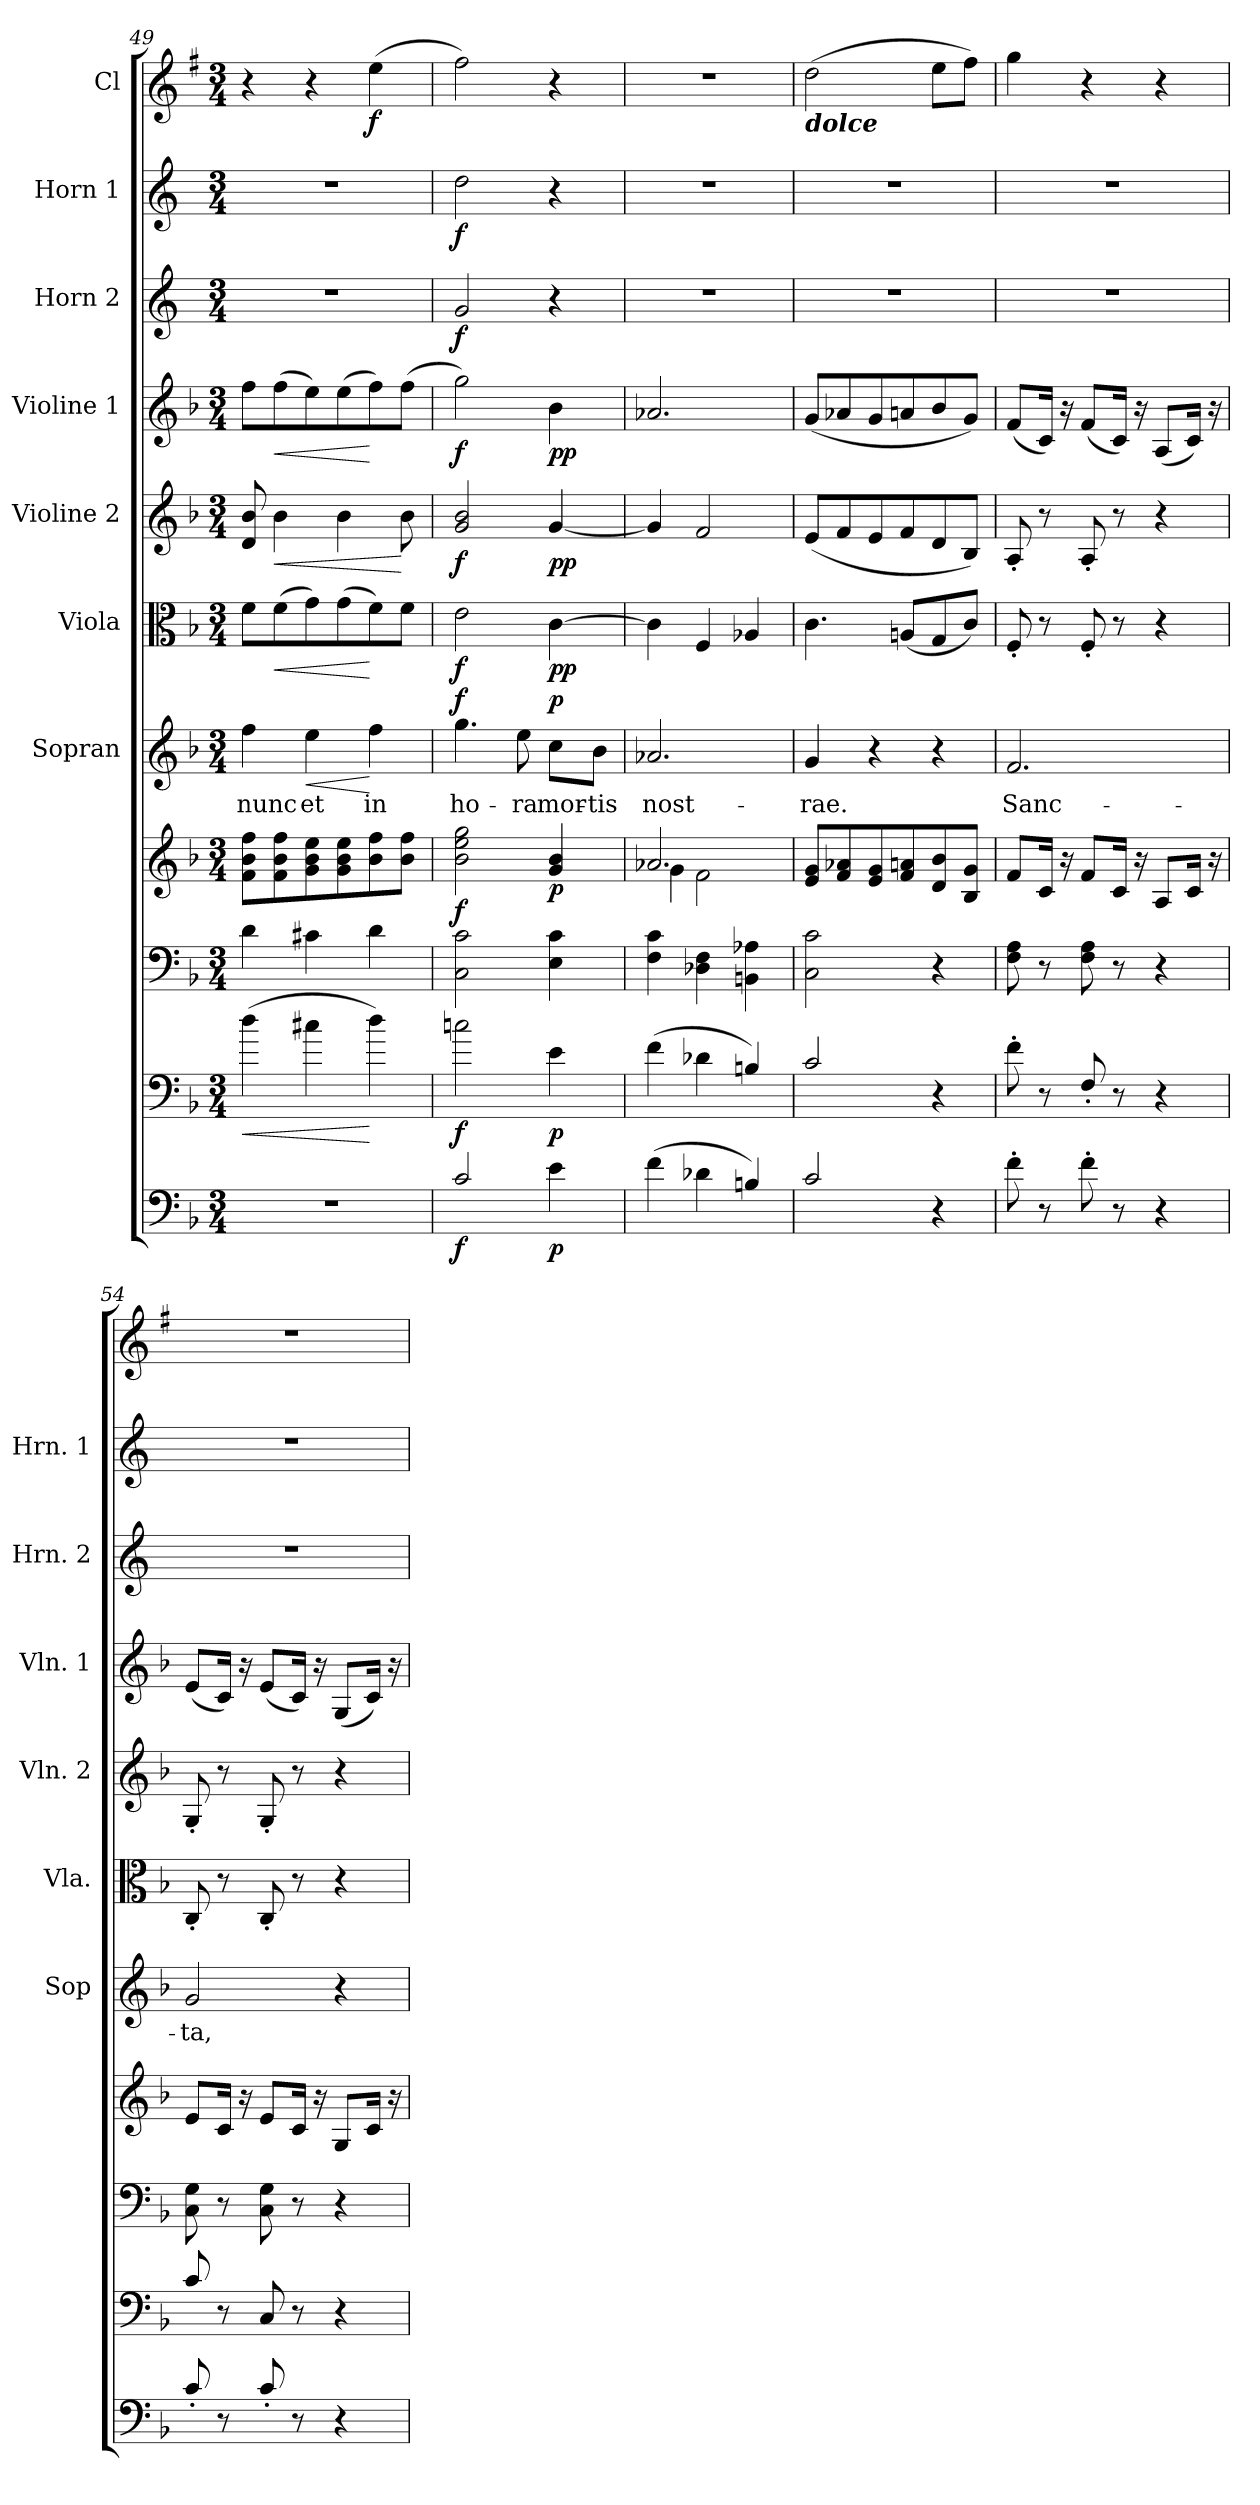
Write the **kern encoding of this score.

**kern	**dynam	**kern	**dynam	**kern	**kern	**dynam	**kern	**text	**dynam	**kern	**dynam	**kern	**dynam	**kern	**dynam	**kern	**dynam	**kern	**dynam	**kern	**dynam
*part10	*part10	*part9	*part9	*part8	*part8	*part8	*part7	*part7	*part7	*part6	*part6	*part5	*part5	*part4	*part4	*part3	*part3	*part2	*part2	*part1	*part1
*staff11	*staff11	*staff10	*staff10	*staff9	*staff8	*staff8/9	*staff7	*staff7	*staff7	*staff6	*staff6	*staff5	*staff5	*staff4	*staff4	*staff3	*staff3	*staff2	*staff2	*staff1	*staff1
*	*	*	*	*	*	*	*I"Sopran	*	*	*I"Viola	*	*I"Violine 2	*	*I"Violine 1	*	*I"Horn 2	*	*I"Horn 1	*	*I"Cl	*
*	*	*	*	*	*	*	*I'Sop	*	*	*I'Vla.	*	*I'Vln. 2	*	*I'Vln. 1	*	*I'Hrn. 2	*	*I'Hrn. 1	*	*	*
*clefF4	*	*clefF4	*	*clefF4	*clefG2	*	*clefG2	*	*	*clefC3	*	*clefG2	*	*clefG2	*	*clefG2	*	*clefG2	*	*clefG2	*
*ITrd7c12	*	*ITrd7c12	*	*	*	*	*	*	*	*	*	*	*	*	*	*ITrd4c7	*	*ITrd4c7	*	*ITrd1c2	*
*k[b-]	*	*k[b-]	*	*k[b-]	*k[b-]	*	*k[b-]	*	*	*k[b-]	*	*k[b-]	*	*k[b-]	*	*k[b-]	*	*k[b-]	*	*k[b-]	*
*F:	*	*F:	*	*F:	*F:	*	*F:	*	*	*F:	*	*F:	*	*F:	*	*F:	*	*F:	*	*F:	*
*M3/4	*	*M3/4	*	*M3/4	*M3/4	*	*M3/4	*	*	*M3/4	*	*M3/4	*	*M3/4	*	*M3/4	*	*M3/4	*	*M3/4	*
=49	=49	=49	=49	=49	=49	=49	=49	=49	=49	=49	=49	=49	=49	=49	=49	=49	=49	=49	=49	=49	=49
!	!	!	!LO:HP:b	!	!	!	!	!LO:LY:b	!	!	!	!	!	!	!	!	!	!	!	!	!
2.r	.	(>4d\	<	4d\	8f\ 8b-\ 8ff\L	.	4ff\	nunc	.	8f\L	.	8d/ 8b-/	.	8ff\L	.	2.r	.	2.r	.	4r	.
!	!	!	!	!	!	!	!	!	!	!	!LO:HP:b	!	!LO:HP:b	!	!LO:HP:b	!	!	!	!	!	!
.	.	.	.	.	8f\ 8b-\ 8ff\	.	.	.	.	(>8f\	<	4b-\	<	(>8ff\	<	.	.	.	.	.	.
!	!	!	!	!	!	!	!	!LO:LY:b	!LO:HP:b	!	!	!	!	!	!	!	!	!	!	!	!
.	.	4c#X\	.	4c#X\	8g\ 8b-\ 8ee\	.	4ee\	et	<	8g\)	.	.	.	8ee\)	.	.	.	.	.	4r	.
.	.	.	.	.	8g\ 8b-\ 8ee\	.	.	.	.	(>8g\	.	4b-\	.	(>8ee\	.	.	.	.	.	.	.
!	!	!	!	!	!	!	!	!LO:LY:b	!	!	!	!	!	!	!	!	!	!	!	!	!LO:DY:b
.	.	4d\)	[	4d\	8b-\ 8ff\	.	4ff\	in	[	8f\)	[	.	.	8ff\)	[	.	.	.	.	(>4dd\	f
.	.	.	.	.	8b-\ 8ff\J	.	.	.	.	8f\J	.	8b-\	[	(>8ff\J	.	.	.	.	.	.	.
=50	=50	=50	=50	=50	=50	=50	=50	=50	=50	=50	=50	=50	=50	=50	=50	=50	=50	=50	=50	=50	=50
!	!LO:DY:b	!	!LO:DY:b	!	!	!LO:DY:b	!	!LO:LY:b	!LO:DY:a	!	!LO:DY:b	!	!LO:DY:b	!	!LO:DY:b	!	!LO:DY:b	!	!LO:DY:b	!	!
2C/	f	2cn\	f	2C\ 2c\	2b-\ 2ee\ 2gg\	f	4.gg\	ho-	f	2e\	f	2g/ 2b-/	f	2gg\)	f	2c/	f	2g\	f	2ee\)	.
!	!	!	!	!	!	!	!	!LO:LY:b	!	!	!	!	!	!	!	!	!	!	!	!	!
.	.	.	.	.	.	.	8ee\	-ra	.	.	.	.	.	.	.	.	.	.	.	.	.
!	!LO:DY:b	!	!LO:DY:b	!	!	!LO:DY:b	!	!LO:LY:b	!LO:DY:a	!	!LO:DY:b	!	!LO:DY:b	!	!LO:DY:b	!	!	!	!	!	!
4E\	p	4E\	p	4E\ 4c\	4g/ 4b-/	p	8cc\L	mor-	p	[4c\	pp	[4g/	pp	4b-\	pp	4r	.	4r	.	4r	.
!	!	!	!	!	!	!	!	!LO:LY:b	!	!	!	!	!	!	!	!	!	!	!	!	!
.	.	.	.	.	.	.	8b-\J	-tis	.	.	.	.	.	.	.	.	.	.	.	.	.
=51	=51	=51	=51	=51	=51	=51	=51	=51	=51	=51	=51	=51	=51	=51	=51	=51	=51	=51	=51	=51	=51
*	*	*	*	*	*^	*	*	*	*	*	*	*	*	*	*	*	*	*	*	*	*
!	!	!	!	!	!	!	!	!	!LO:LY:b	!	!	!	!	!	!	!	!	!	!	!	!	!
(>4F\	.	(>4F\	.	4F\ 4c\	2.a-X/	4g\	.	2.a-X/	nost-	.	4c\]	.	4g/]	.	2.a-X/	.	2.r	.	2.r	.	2.r	.
4D-X\	.	4D-X\	.	4D-X\ 4F\	.	2f\	.	.	.	.	4F/	.	2f/	.	.	.	.	.	.	.	.	.
4BBn/)	.	4BBn/)	.	4BBn\ 4A-X\	.	.	.	.	.	.	4A-X/	.	.	.	.	.	.	.	.	.	.	.
*	*	*	*	*	*v	*v	*	*	*	*	*	*	*	*	*	*	*	*	*	*	*	*
=52	=52	=52	=52	=52	=52	=52	=52	=52	=52	=52	=52	=52	=52	=52	=52	=52	=52	=52	=52	=52	=52
!	!	!	!	!	!	!	!	!	!	!	!	!	!	!	!	!	!	!	!	!LO:TX:b:Bi:t=dolce	!
!	!	!	!	!	!	!	!	!LO:LY:b	!	!	!	!	!	!	!	!	!	!	!	!	!
2C/	.	2C/	.	2C\ 2c\	8e/ 8g/L	.	4g/	-rae.	.	4.c\	.	(<8e/L	.	(<8g/L	.	2.r	.	2.r	.	(>2cc\	.
.	.	.	.	.	8f/ 8a-X/	.	.	.	.	.	.	8f/	.	8a-X/	.	.	.	.	.	.	.
.	.	.	.	.	8e/ 8g/	.	4r	.	.	.	.	8e/	.	8g/	.	.	.	.	.	.	.
.	.	.	.	.	8f/ 8an/	.	.	.	.	(<8An/L	.	8f/	.	8an/	.	.	.	.	.	.	.
4r	.	4r	.	4r	8d/ 8b-/	.	4r	.	.	8G/	.	8d/	.	8b-/	.	.	.	.	.	8dd\L	.
.	.	.	.	.	8B-/ 8g/J	.	.	.	.	8c/J)	.	8B-/J)	.	8g/J)	.	.	.	.	.	8ee\J)	.
!!LO:PB:g=z
=53	=53	=53	=53	=53	=53	=53	=53	=53	=53	=53	=53	=53	=53	=53	=53	=53	=53	=53	=53	=53	=53
!	!	!	!	!	!	!	!	!LO:LY:b	!	!	!	!	!	!	!	!	!	!	!	!	!
8F'>\	.	8F'>\	.	8F\ 8A\	8f/L	.	2.f/	Sanc-	.	8F'</	.	8A'</	.	(<8f/L	.	2.r	.	2.r	.	4ff\	.
8r	.	8r	.	8r	16c/Jk	.	.	.	.	8r	.	8r	.	16c/Jk)	.	.	.	.	.	.	.
.	.	.	.	.	16r	.	.	.	.	.	.	.	.	16r	.	.	.	.	.	.	.
8F'>\	.	8FF'</	.	8F\ 8A\	8f/L	.	.	.	.	8F'</	.	8A'</	.	(<8f/L	.	.	.	.	.	4r	.
8r	.	8r	.	8r	16c/Jk	.	.	.	.	8r	.	8r	.	16c/Jk)	.	.	.	.	.	.	.
.	.	.	.	.	16r	.	.	.	.	.	.	.	.	16r	.	.	.	.	.	.	.
4r	.	4r	.	4r	8A/L	.	.	.	.	4r	.	4r	.	(<8A/L	.	.	.	.	.	4r	.
.	.	.	.	.	16c/Jk	.	.	.	.	.	.	.	.	16c/Jk)	.	.	.	.	.	.	.
.	.	.	.	.	16r	.	.	.	.	.	.	.	.	16r	.	.	.	.	.	.	.
=54	=54	=54	=54	=54	=54	=54	=54	=54	=54	=54	=54	=54	=54	=54	=54	=54	=54	=54	=54	=54	=54
!	!	!	!	!	!	!	!	!LO:LY:b	!	!	!	!	!	!	!	!	!	!	!	!	!
8C'</	.	8C/	.	8C\ 8G\	8e/L	.	2g/	-ta,	.	8C'</	.	8G'</	.	(<8e/L	.	2.r	.	2.r	.	2.r	.
8r	.	8r	.	8r	16c/Jk	.	.	.	.	8r	.	8r	.	16c/Jk)	.	.	.	.	.	.	.
.	.	.	.	.	16r	.	.	.	.	.	.	.	.	16r	.	.	.	.	.	.	.
8C'</	.	8CC/	.	8C\ 8G\	8e/L	.	.	.	.	8C'</	.	8G'</	.	(<8e/L	.	.	.	.	.	.	.
8r	.	8r	.	8r	16c/Jk	.	.	.	.	8r	.	8r	.	16c/Jk)	.	.	.	.	.	.	.
.	.	.	.	.	16r	.	.	.	.	.	.	.	.	16r	.	.	.	.	.	.	.
4r	.	4r	.	4r	8G/L	.	4r	.	.	4r	.	4r	.	(<8G/L	.	.	.	.	.	.	.
.	.	.	.	.	16c/Jk	.	.	.	.	.	.	.	.	16c/Jk)	.	.	.	.	.	.	.
.	.	.	.	.	16r	.	.	.	.	.	.	.	.	16r	.	.	.	.	.	.	.
=	=	=	=	=	=	=	=	=	=	=	=	=	=	=	=	=	=	=	=	=	=
*-	*-	*-	*-	*-	*-	*-	*-	*-	*-	*-	*-	*-	*-	*-	*-	*-	*-	*-	*-	*-	*-
